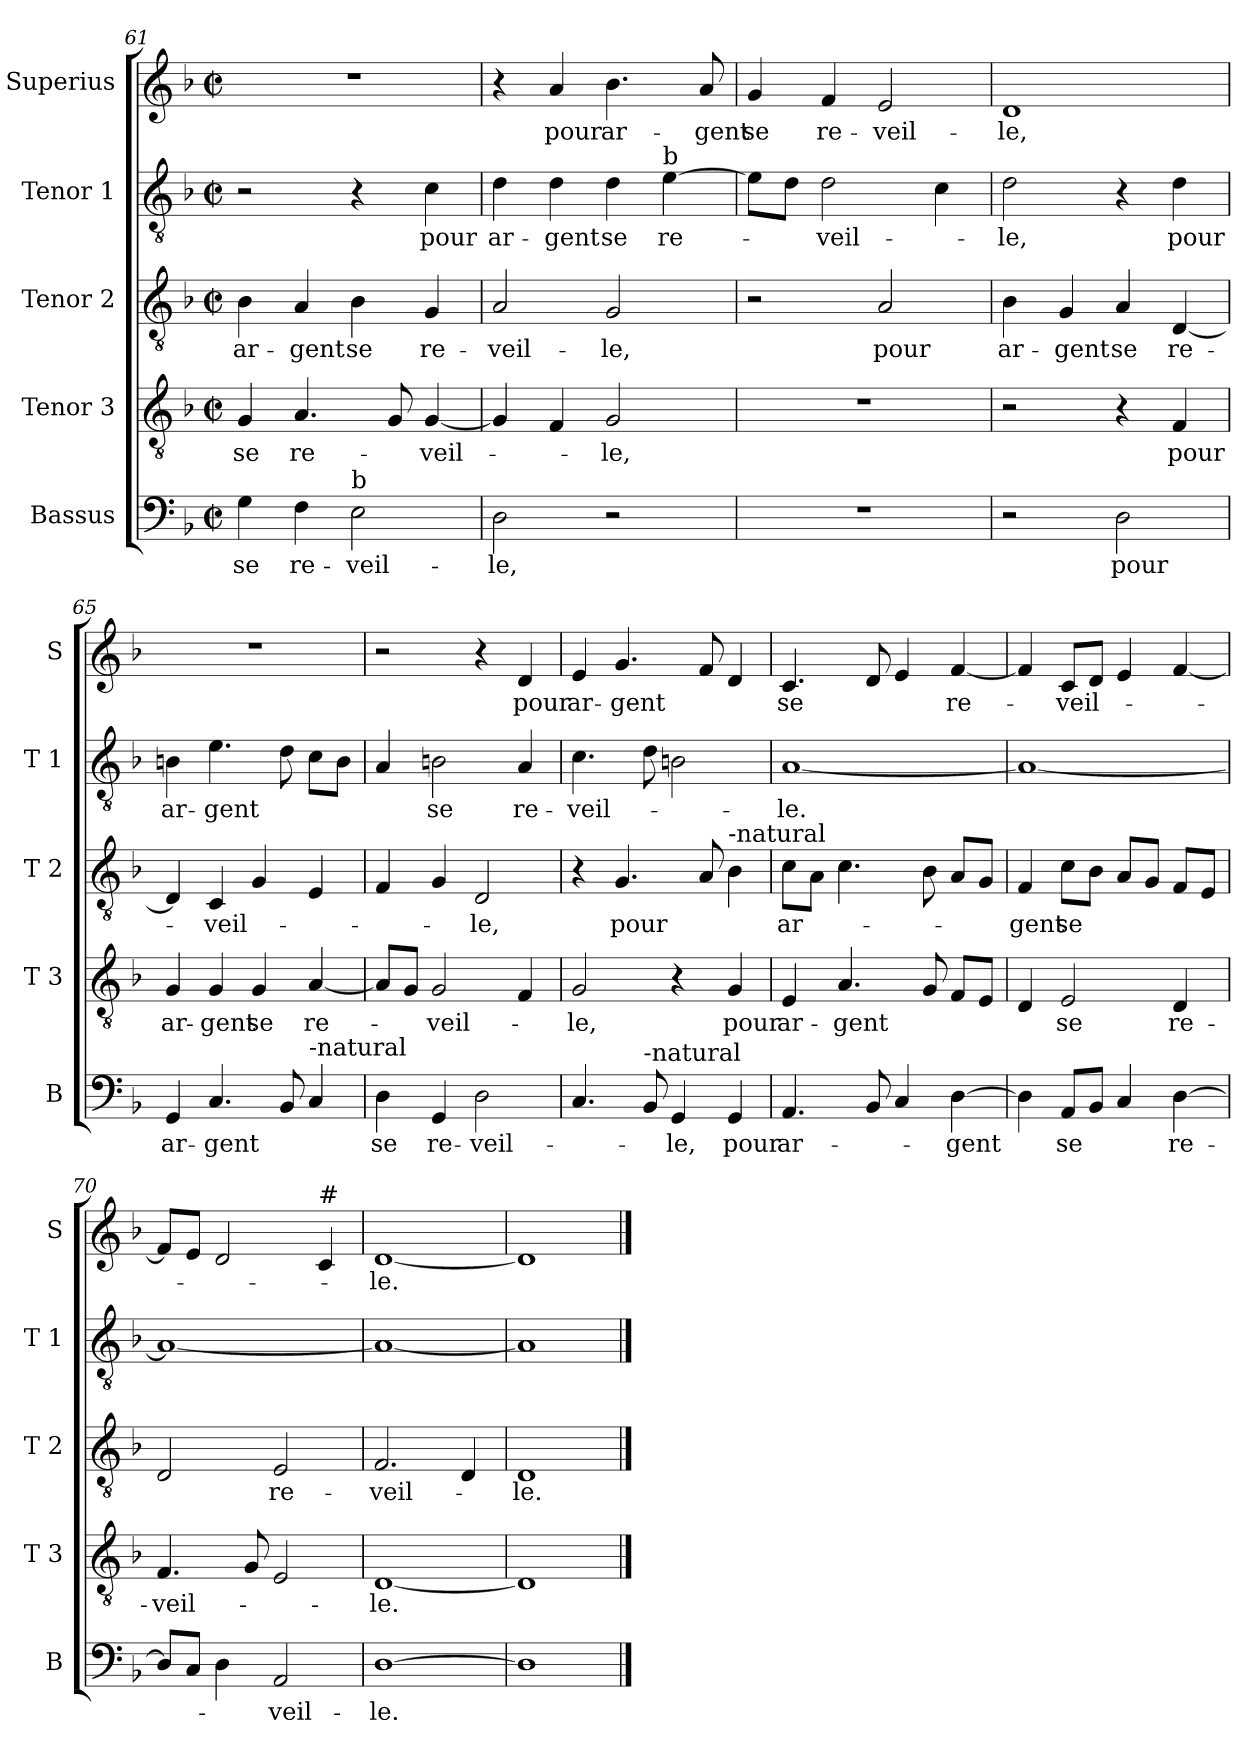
**kern	**text	**kern	**text	**kern	**text	**kern	**text	**kern	**text
*part5	*part5	*part4	*part4	*part3	*part3	*part2	*part2	*part1	*part1
*staff5	*staff5	*staff4	*staff4	*staff3	*staff3	*staff2	*staff2	*staff1	*staff1
*I"Bassus	*	*I"Tenor 3	*	*I"Tenor 2	*	*I"Tenor 1	*	*I"Superius	*
*I'B	*	*I'T 3	*	*I'T 2	*	*I'T 1	*	*I'S	*
*clefF4	*	*clefGv2	*	*clefGv2	*	*clefGv2	*	*clefG2	*
*k[b-]	*	*k[b-]	*	*k[b-]	*	*k[b-]	*	*k[b-]	*
*F:	*	*F:	*	*F:	*	*F:	*	*F:	*
*M2/2	*	*M2/2	*	*M2/2	*	*M2/2	*	*M2/2	*
*met(c|)	*	*met(c|)	*	*met(c|)	*	*met(c|)	*	*met(c|)	*
=61	=61	=61	=61	=61	=61	=61	=61	=61	=61
4G\	se	4G/	se	4B-\	ar-	2r	.	1r	.
4F\	re-	4.A/	re-	4A/	-gent	.	.	.	.
!LO:TX:a:t=b	!	!	!	!	!	!	!	!	!
2E\	-veil-	.	.	4B-\	se	4r	.	.	.
.	.	8G/	.	.	.	.	.	.	.
.	.	[4G/	-veil-	4G/	re-	4c\	pour	.	.
=62	=62	=62	=62	=62	=62	=62	=62	=62	=62
2D\	-le,	4G/]	.	2A/	-veil-	4d\	ar-	4r	.
.	.	4F/	.	.	.	4d\	-gent	4a/	pour
2r	.	2G/	-le,	2G/	-le,	4d\	se	4.b-\	ar-
!	!	!	!	!	!	!LO:TX:a:t=b	!	!	!
.	.	.	.	.	.	[4e\	re-	.	.
.	.	.	.	.	.	.	.	8a/	-gent
=63	=63	=63	=63	=63	=63	=63	=63	=63	=63
1r	.	1r	.	2r	.	8e\L]	.	4g/	se
.	.	.	.	.	.	8d\J	.	.	.
.	.	.	.	.	.	2d\	-veil-	4f/	re-
.	.	.	.	2A/	pour	.	.	2e/	-veil-
.	.	.	.	.	.	4c\	.	.	.
=64	=64	=64	=64	=64	=64	=64	=64	=64	=64
2r	.	2r	.	4B-\	ar-	2d\	-le,	1d	-le,
.	.	.	.	4G/	-gent	.	.	.	.
2D\	pour	4r	.	4A/	se	4r	.	.	.
.	.	4F/	pour	[4D/	re-	4d\	pour	.	.
=65	=65	=65	=65	=65	=65	=65	=65	=65	=65
4GG/	ar-	4G/	ar-	4D/]	.	4Bn\	ar-	1r	.
4.C/	-gent	4G/	-gent	4C/	-veil-	4.e\	-gent	.	.
.	.	4G/	se	4G/	.	.	.	.	.
8BB-/	.	.	.	.	.	8d\	.	.	.
!LO:TX:a:t=-natural	!	!	!	!	!	!	!	!	!
4C/	.	[4A/	re-	4E/	.	8c\L	.	.	.
.	.	.	.	.	.	8B\J	.	.	.
!!LO:LB:g=z
=66	=66	=66	=66	=66	=66	=66	=66	=66	=66
4D\	se	8A/L]	.	4F/	.	4A/	.	2r	.
.	.	8G/J	.	.	.	.	.	.	.
4GG/	re-	2G/	-veil-	4G/	.	2Bn\	se	.	.
2D\	-veil-	.	.	2D/	-le,	.	.	4r	.
.	.	4F/	.	.	.	4A/	re-	4d/	pour
=67	=67	=67	=67	=67	=67	=67	=67	=67	=67
4.C/	.	2G/	-le,	4r	.	4.c\	-veil-	4e/	ar-
.	.	.	.	4.G/	pour	.	.	4.g/	-gent
!LO:TX:a:t=-natural	!	!	!	!	!	!	!	!	!
8BB-/	.	.	.	.	.	8d\	.	.	.
4GG/	-le,	4r	.	.	.	2Bn\	.	.	.
.	.	.	.	8A/	.	.	.	8f/	.
!	!	!	!	!LO:TX:a:t=-natural	!	!	!	!	!
4GG/	pour	4G/	pour	4B-\	.	.	.	4d/	.
=68	=68	=68	=68	=68	=68	=68	=68	=68	=68
4.AA/	ar-	4E/	ar-	8c\L	ar-	[1A	-le.	4.c/	se
.	.	.	.	8A\J	.	.	.	.	.
.	.	4.A/	-gent	4.c\	.	.	.	.	.
8BB-/	.	.	.	.	.	.	.	8d/	.
4C/	.	.	.	.	.	.	.	4e/	.
.	.	8G/	.	8B-\	.	.	.	.	.
[4D\	-gent	8F/L	.	8A/L	.	.	.	[4f/	re-
.	.	8E/J	.	8G/J	.	.	.	.	.
=69	=69	=69	=69	=69	=69	=69	=69	=69	=69
4D\]	.	4D/	.	4F/	-gent	1A_	.	4f/]	.
8AA/L	se	2E/	se	8c\L	se	.	.	8c/L	-veil-
8BB-/J	.	.	.	8B-\J	.	.	.	8d/J	.
4C/	.	.	.	8A/L	.	.	.	4e/	.
.	.	.	.	8G/J	.	.	.	.	.
[4D\	re-	4D/	re-	8F/L	.	.	.	[4f/	.
.	.	.	.	8E/J	.	.	.	.	.
=70	=70	=70	=70	=70	=70	=70	=70	=70	=70
8D/L]	.	4.F/	-veil-	2D/	.	1A_	.	8f/L]	.
8C/J	.	.	.	.	.	.	.	8e/J	.
4D\	.	.	.	.	.	.	.	2d/	.
.	.	8G/	.	.	.	.	.	.	.
2AA/	-veil-	2E/	.	2E/	re-	.	.	.	.
!	!	!	!	!	!	!	!	!LO:TX:a:t=#	!
.	.	.	.	.	.	.	.	4c/	.
=71	=71	=71	=71	=71	=71	=71	=71	=71	=71
[1D	-le.	[1D	-le.	2.F/	-veil-	1A_	.	[1d	-le.
.	.	.	.	4D/	.	.	.	.	.
=72	=72	=72	=72	=72	=72	=72	=72	=72	=72
1D]	.	1D]	.	1D	-le.	1A]	.	1d]	.
==	==	==	==	==	==	==	==	==	==
*-	*-	*-	*-	*-	*-	*-	*-	*-	*-
